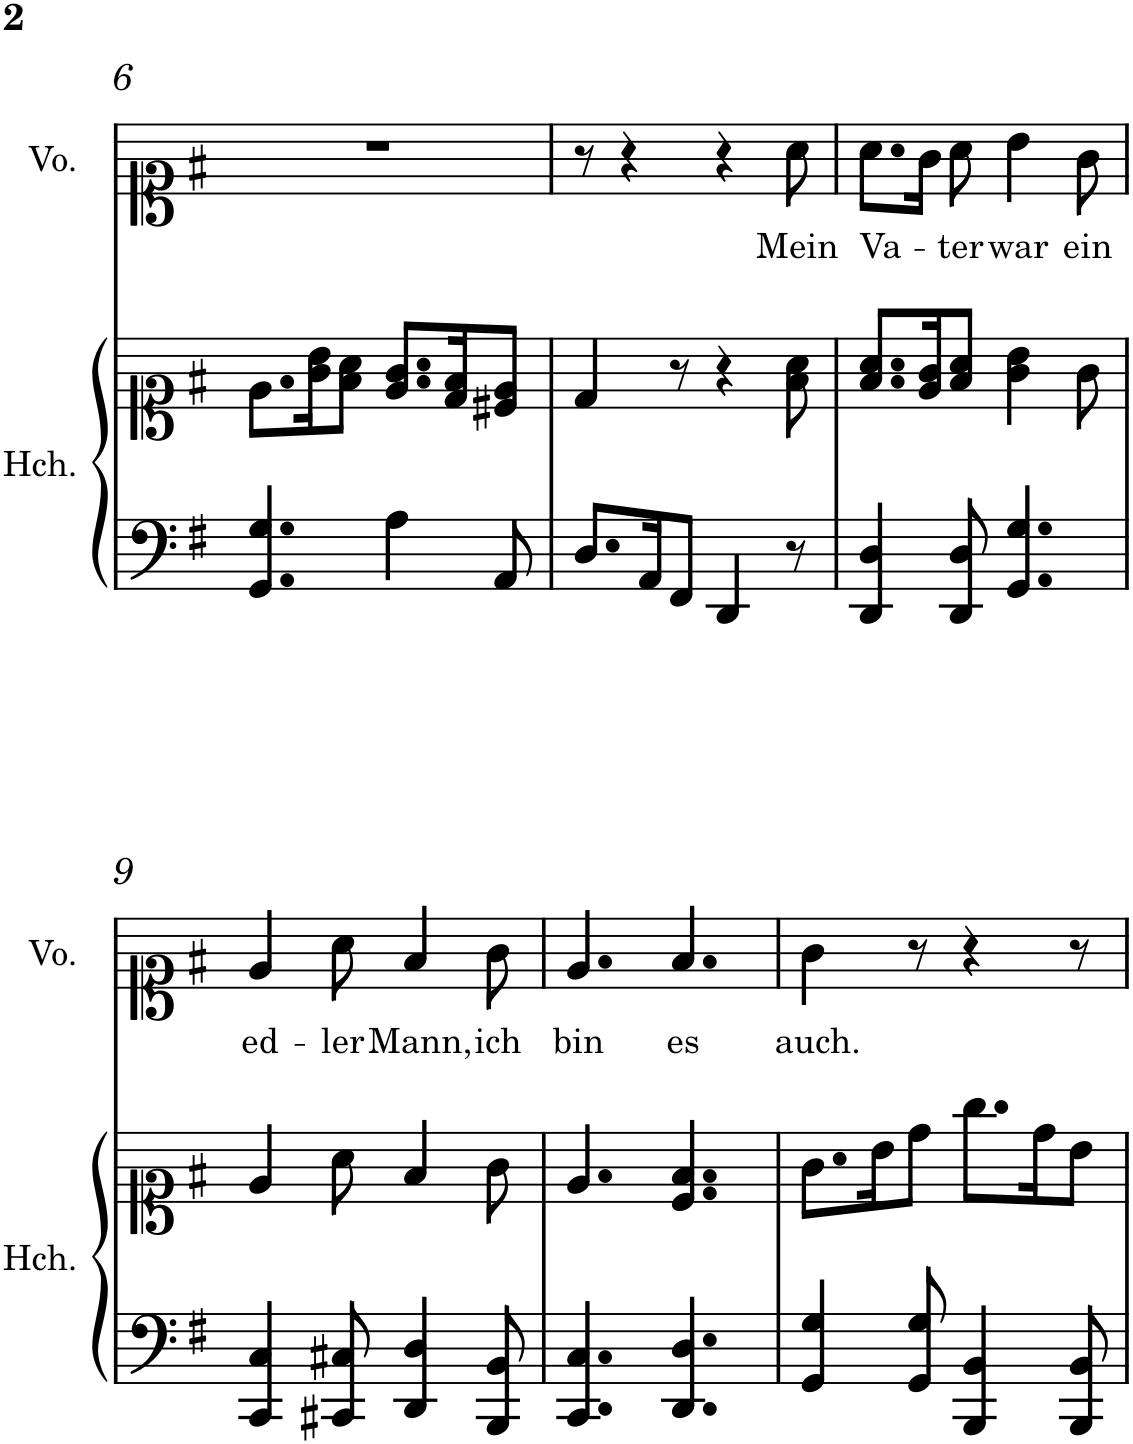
**kern	**kern	**kern	**text
*part2	*part2	*part1	*part1
*staff3	*staff2	*staff1	*staff1
*I"Harpsichord	*	*I"Voice	*
*I'Hch.	*	*I'Vo.	*
!!LO:PB:g=z
*clefF4	*clefC1	*clefC1	*
*k[f#]	*k[f#]	*k[f#]	*
*M6/8	*M6/8	*M6/8	*
=6	=6	=6	=6
4.GG/ 4.G/	8.e\L	2.r	.
.	16g\ 16b\K	.	.
.	8f#\ 8a\J	.	.
4A\	8.e/ 8.g/L	.	.
.	16d/ 16f#/K	.	.
8AA/	8c#X/ 8e/J	.	.
=7	=7	=7	=7
8.D/L	4d/	8r	.
.	.	4r	.
16AA/K	.	.	.
8FF#/J	8r	.	.
4DD/	4r	4r	.
!	!	!	!LO:LY:b
8r	8f#\ 8a\	8a\	Mein
=8	=8	=8	=8
!	!	!	!LO:LY:b
4DD/ 4D/	8.f#/ 8.a/L	8.a\L	Va-
.	16e/ 16g/K	16g\Jk	.
!	!	!	!LO:LY:b
8DD/ 8D/	8f#/ 8a/J	8a\	-ter
!	!	!	!LO:LY:b
4.GG/ 4.G/	4g\ 4b\	4b\	war
!	!	!	!LO:LY:b
.	8g\	8g\	ein
!!LO:LB:g=z
=9	=9	=9	=9
!	!	!	!LO:LY:b
4CC/ 4C/	4e/	4e/	ed-
!	!	!	!LO:LY:b
8CC#X/ 8C#X/	8a\	8a\	-ler
!	!	!	!LO:LY:b
4DD/ 4D/	4f#/	4f#/	Mann,
!	!	!	!LO:LY:b
8BBB/ 8BB/	8g\	8g\	ich
=10	=10	=10	=10
!	!	!	!LO:LY:b
4.CC/ 4.C/	4.e/	4.e/	bin
!	!	!	!LO:LY:b
4.DD/ 4.D/	4.c/ 4.f#/	4.f#/	es
=11	=11	=11	=11
!	!	!	!LO:LY:b
4GG/ 4G/	8.g\L	4g\	auch.
.	16b\K	.	.
8GG/ 8G/	8dd\J	8r	.
4BBB/ 4BB/	8.gg\L	4r	.
.	16dd\K	.	.
8BBB/ 8BB/	8b\J	8r	.
=	=	=	=
*-	*-	*-	*-
